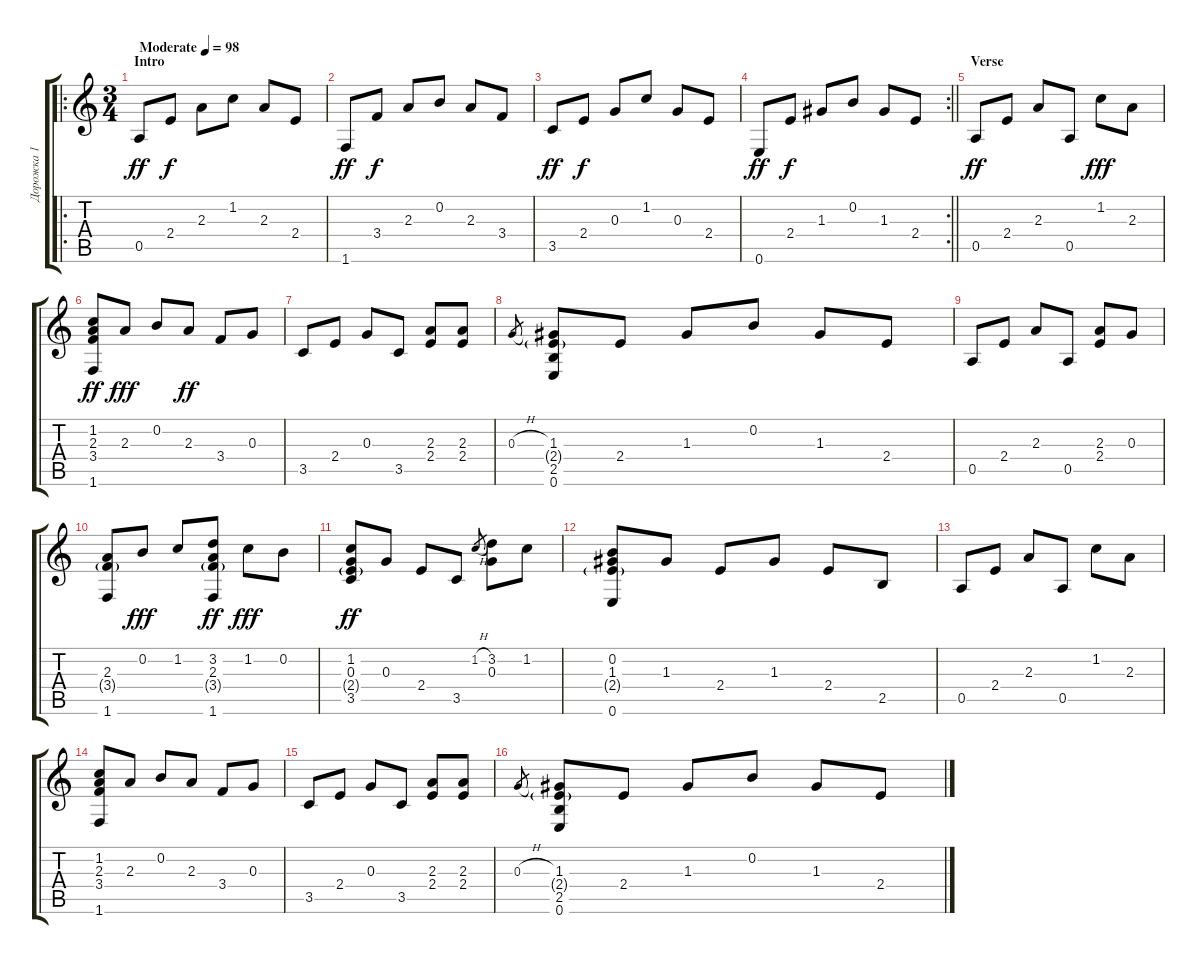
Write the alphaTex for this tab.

\track ("Дорожка 1" "Дорожка 1") {instrument acousticguitarnylon}
\staff {score tabs}
\tuning (E4 B3 G3 D3 A2 E2) {hide}
\ro
\ts (3 4)
\section ("" "Intro")
\tempo (98 "Moderate")
\clef g2
\ks c
0.5.8{dy ff instrument acousticguitarnylon} 2.4.8{dy f} 2.3.8 1.2.8 2.3.8 2.4.8 |
1.6.8{dy ff} 3.4.8{dy f} 2.3.8 0.2.8 2.3.8 3.4.8 |
3.5.8{dy ff} 2.4.8{dy f} 0.3.8 1.2.8 0.3.8 2.4.8 |
\rc 2
\barLineRight lightlight
0.6.8{dy ff} 2.4.8{dy f} 1.3.8 0.2.8 1.3.8 2.4.8 |
\section ("" "Verse")
0.5.8{dy ff} 2.4.8 2.3.8 0.5.8 1.2.8{dy fff} 2.3.8 |
(1.2 2.3 3.4 1.6).8{dy ff} 2.3.8{dy fff} 0.2.8 2.3.8{dy ff} 3.4.8 0.3.8 |
3.5.8 2.4.8 0.3.8 3.5.8 (2.3 2.4).8 (2.3 2.4).8 |
0.3{h}.8{gr} (1.3 2.4{g} 2.5 0.6).8 2.4.8 1.3.8 0.2.8 1.3.8 2.4.8 |
0.5.8 2.4.8 2.3.8 0.5.8 (2.3 2.4).8 0.3.8 |
(2.3 3.4{g} 1.6).8 0.2.8{dy fff} 1.2.8 (3.2 2.3 3.4{g} 1.6).8{dy ff} 1.2.8{dy fff} 0.2.8 |
(1.2 0.3 2.4{g} 3.5).8{dy ff} 0.3.8 2.4.8 3.5.8 1.2{h}.8{gr} (3.2 0.3).8 1.2.8 |
(0.2 1.3 2.4{g} 0.6).8 1.3.8 2.4.8 1.3.8 2.4.8 2.5.8 |
0.5.8 2.4.8 2.3.8 0.5.8 1.2.8 2.3.8 |
(1.2 2.3 3.4 1.6).8 2.3.8 0.2.8 2.3.8 3.4.8 0.3.8 |
3.5.8 2.4.8 0.3.8 3.5.8 (2.3 2.4).8 (2.3 2.4).8 |
0.3{h}.8{gr} (1.3 2.4{g} 2.5 0.6).8 2.4.8 1.3.8 0.2.8 1.3.8 2.4.8
